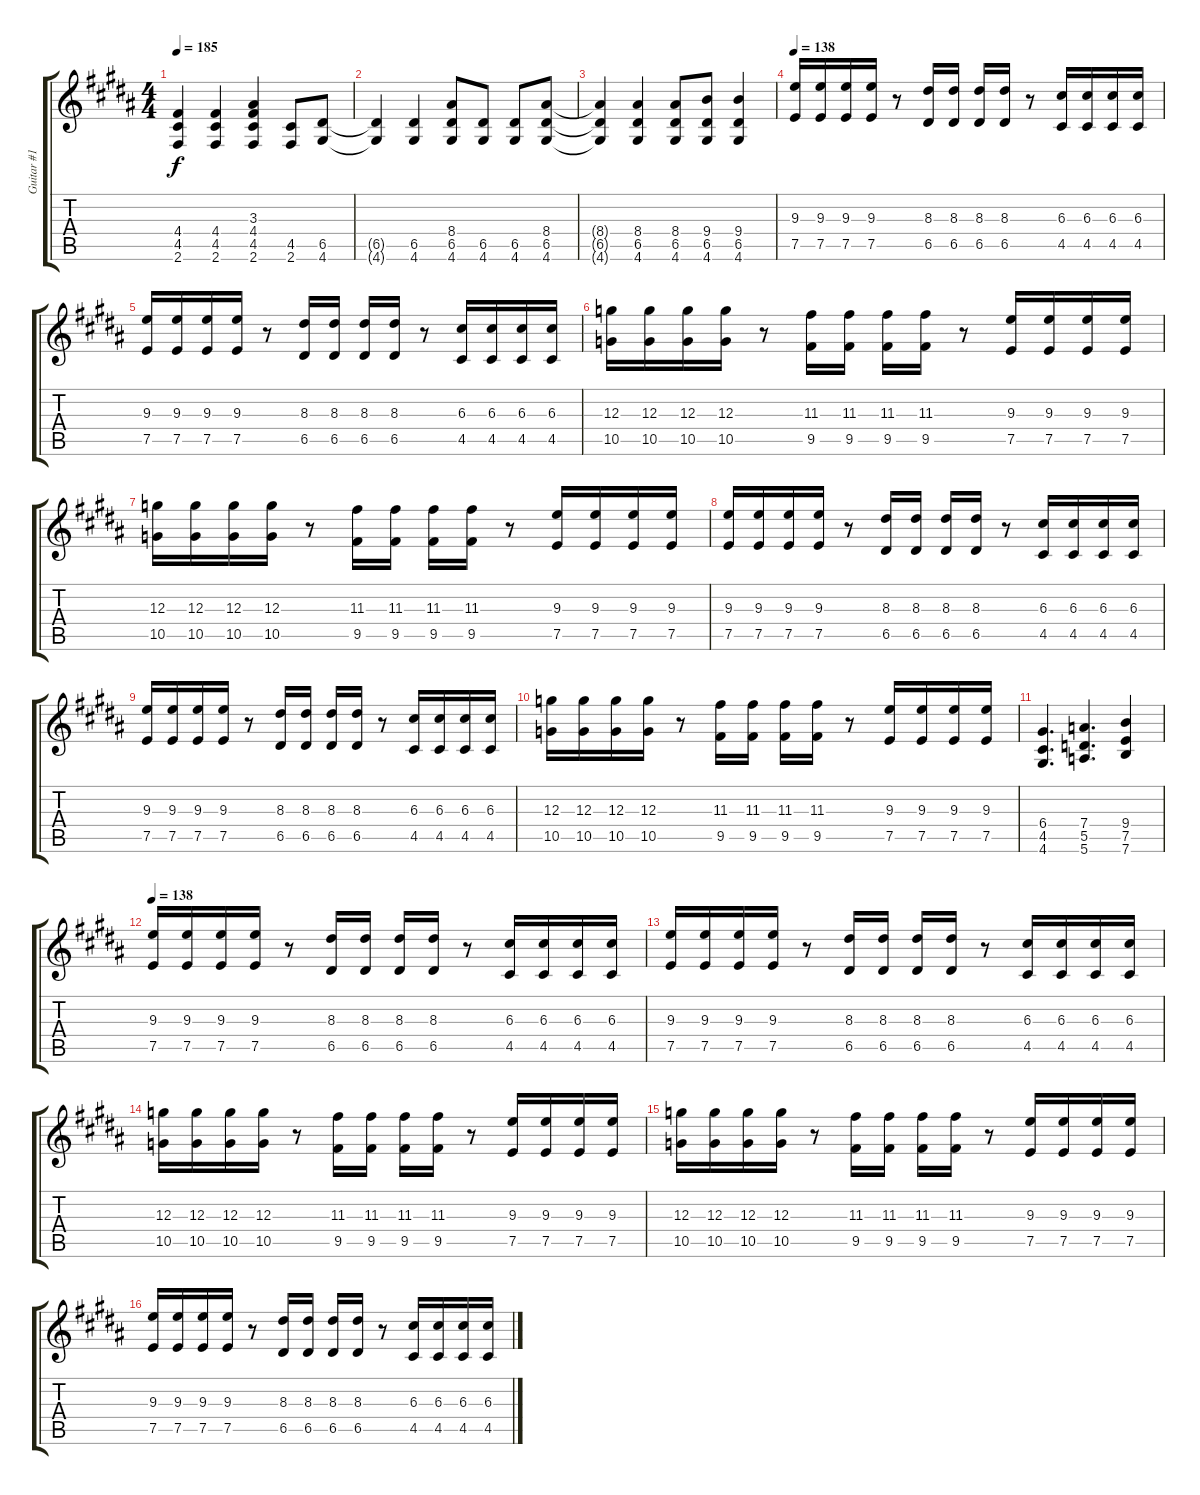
\track ("Guitar #1" "Guitar #1") {instrument distortionguitar}
\staff {score tabs}
\tuning (E4 B3 G3 D3 A2 E2) {hide}
\ts (4 4)
\tempo 185
\clef g2
\ks g#minor
(4.4{t} 4.5{t} 2.6{t}).4{dy f} (4.4 4.5 2.6).4 (3.3 4.4 4.5 2.6).4 (4.5 2.6).8 (6.5 4.6).8 |
(6.5{t} 4.6{t}).4 (6.5 4.6).4 (8.4 6.5 4.6).8 (6.5 4.6).8 (6.5 4.6).8 (8.4 6.5 4.6).8 |
(8.4{t} 6.5{t} 4.6{t}).4 (8.4 6.5 4.6).4 (8.4 6.5 4.6).8 (9.4 6.5 4.6).8 (9.4 6.5 4.6).4 |
\tempo 150
\tempo 138
\ks b
(9.3 7.5).16 (9.3 7.5).16 (9.3 7.5).16 (9.3 7.5).16 r.8 (8.3 6.5).16 (8.3 6.5).16 (8.3 6.5).16 (8.3 6.5).16 r.8 (6.3 4.5).16 (6.3 4.5).16 (6.3 4.5).16 (6.3 4.5).16 |
\ks g#minor
(9.3 7.5).16 (9.3 7.5).16 (9.3 7.5).16 (9.3 7.5).16 r.8 (8.3 6.5).16 (8.3 6.5).16 (8.3 6.5).16 (8.3 6.5).16 r.8 (6.3 4.5).16 (6.3 4.5).16 (6.3 4.5).16 (6.3 4.5).16 |
(12.3 10.5).16 (12.3 10.5).16 (12.3 10.5).16 (12.3 10.5).16 r.8 (11.3 9.5).16 (11.3 9.5).16 (11.3 9.5).16 (11.3 9.5).16 r.8 (9.3 7.5).16 (9.3 7.5).16 (9.3 7.5).16 (9.3 7.5).16 |
(12.3 10.5).16 (12.3 10.5).16 (12.3 10.5).16 (12.3 10.5).16 r.8 (11.3 9.5).16 (11.3 9.5).16 (11.3 9.5).16 (11.3 9.5).16 r.8 (9.3 7.5).16 (9.3 7.5).16 (9.3 7.5).16 (9.3 7.5).16 |
\ks b
(9.3 7.5).16 (9.3 7.5).16 (9.3 7.5).16 (9.3 7.5).16 r.8 (8.3 6.5).16 (8.3 6.5).16 (8.3 6.5).16 (8.3 6.5).16 r.8 (6.3 4.5).16 (6.3 4.5).16 (6.3 4.5).16 (6.3 4.5).16 |
\ks g#minor
(9.3 7.5).16 (9.3 7.5).16 (9.3 7.5).16 (9.3 7.5).16 r.8 (8.3 6.5).16 (8.3 6.5).16 (8.3 6.5).16 (8.3 6.5).16 r.8 (6.3 4.5).16 (6.3 4.5).16 (6.3 4.5).16 (6.3 4.5).16 |
(12.3 10.5).16 (12.3 10.5).16 (12.3 10.5).16 (12.3 10.5).16 r.8 (11.3 9.5).16 (11.3 9.5).16 (11.3 9.5).16 (11.3 9.5).16 r.8 (9.3 7.5).16 (9.3 7.5).16 (9.3 7.5).16 (9.3 7.5).16 |
(6.4 4.5 4.6).4{d} (7.4 5.5 5.6).4{d} (9.4 7.5 7.6).4 |
\tempo 150
\tempo 138
\ks b
(9.3 7.5).16 (9.3 7.5).16 (9.3 7.5).16 (9.3 7.5).16 r.8 (8.3 6.5).16 (8.3 6.5).16 (8.3 6.5).16 (8.3 6.5).16 r.8 (6.3 4.5).16 (6.3 4.5).16 (6.3 4.5).16 (6.3 4.5).16 |
\ks g#minor
(9.3 7.5).16 (9.3 7.5).16 (9.3 7.5).16 (9.3 7.5).16 r.8 (8.3 6.5).16 (8.3 6.5).16 (8.3 6.5).16 (8.3 6.5).16 r.8 (6.3 4.5).16 (6.3 4.5).16 (6.3 4.5).16 (6.3 4.5).16 |
(12.3 10.5).16 (12.3 10.5).16 (12.3 10.5).16 (12.3 10.5).16 r.8 (11.3 9.5).16 (11.3 9.5).16 (11.3 9.5).16 (11.3 9.5).16 r.8 (9.3 7.5).16 (9.3 7.5).16 (9.3 7.5).16 (9.3 7.5).16 |
(12.3 10.5).16 (12.3 10.5).16 (12.3 10.5).16 (12.3 10.5).16 r.8 (11.3 9.5).16 (11.3 9.5).16 (11.3 9.5).16 (11.3 9.5).16 r.8 (9.3 7.5).16 (9.3 7.5).16 (9.3 7.5).16 (9.3 7.5).16 |
\ks b
(9.3 7.5).16 (9.3 7.5).16 (9.3 7.5).16 (9.3 7.5).16 r.8 (8.3 6.5).16 (8.3 6.5).16 (8.3 6.5).16 (8.3 6.5).16 r.8 (6.3 4.5).16 (6.3 4.5).16 (6.3 4.5).16 (6.3 4.5).16
